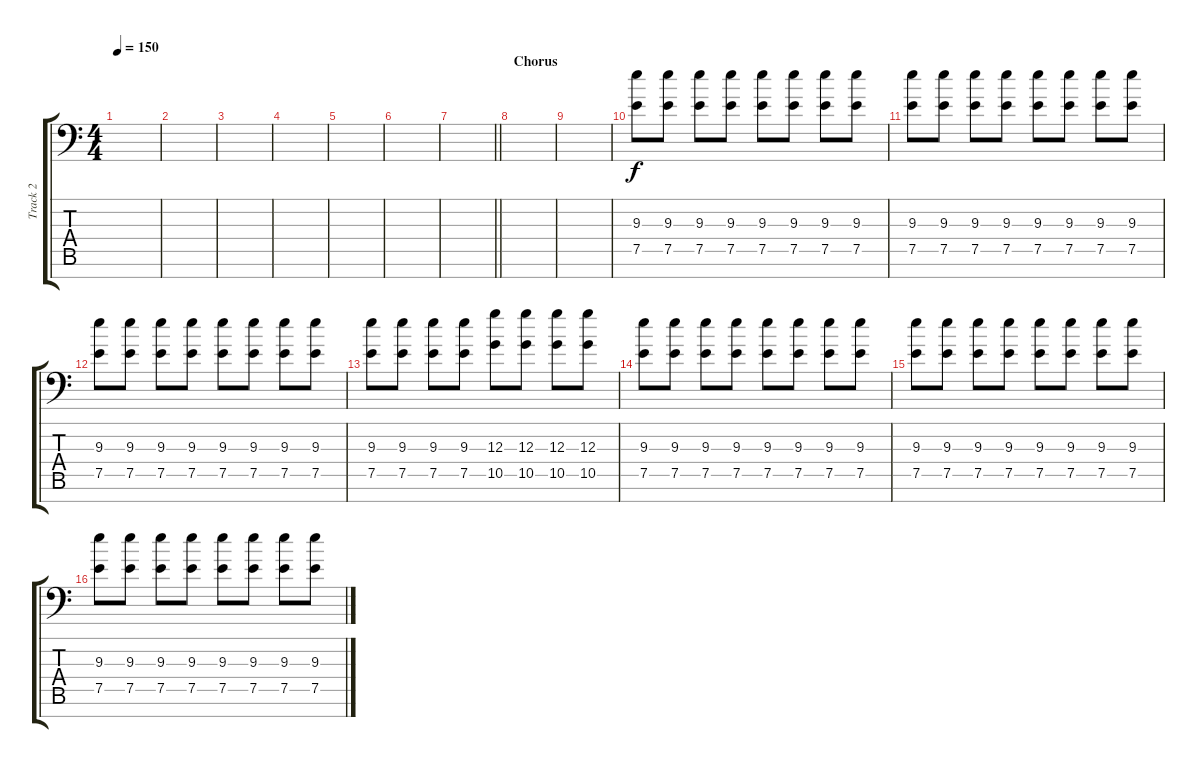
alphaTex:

\track ("Track 2" "Track 2") {instrument distortionguitar}
\staff {score tabs}
\tuning (E4 B3 G3 D3 A2 E2 A1) {hide}
\ts (4 4)
\tempo 150
\clef f4
\ks c
|
|
|
|
|
|
\barLineRight lightlight
|
\section ("" "Chorus")
|
|
(9.3 7.5).8 (9.3 7.5).8 (9.3 7.5).8 (9.3 7.5).8 (9.3 7.5).8 (9.3 7.5).8 (9.3 7.5).8 (9.3 7.5).8 |
(9.3 7.5).8 (9.3 7.5).8 (9.3 7.5).8 (9.3 7.5).8 (9.3 7.5).8 (9.3 7.5).8 (9.3 7.5).8 (9.3 7.5).8 |
(9.3 7.5).8 (9.3 7.5).8 (9.3 7.5).8 (9.3 7.5).8 (9.3 7.5).8 (9.3 7.5).8 (9.3 7.5).8 (9.3 7.5).8 |
(9.3 7.5).8 (9.3 7.5).8 (9.3 7.5).8 (9.3 7.5).8 (12.3 10.5).8 (12.3 10.5).8 (12.3 10.5).8 (12.3 10.5).8 |
(9.3 7.5).8 (9.3 7.5).8 (9.3 7.5).8 (9.3 7.5).8 (9.3 7.5).8 (9.3 7.5).8 (9.3 7.5).8 (9.3 7.5).8 |
(9.3 7.5).8 (9.3 7.5).8 (9.3 7.5).8 (9.3 7.5).8 (9.3 7.5).8 (9.3 7.5).8 (9.3 7.5).8 (9.3 7.5).8 |
(9.3 7.5).8 (9.3 7.5).8 (9.3 7.5).8 (9.3 7.5).8 (9.3 7.5).8 (9.3 7.5).8 (9.3 7.5).8 (9.3 7.5).8
